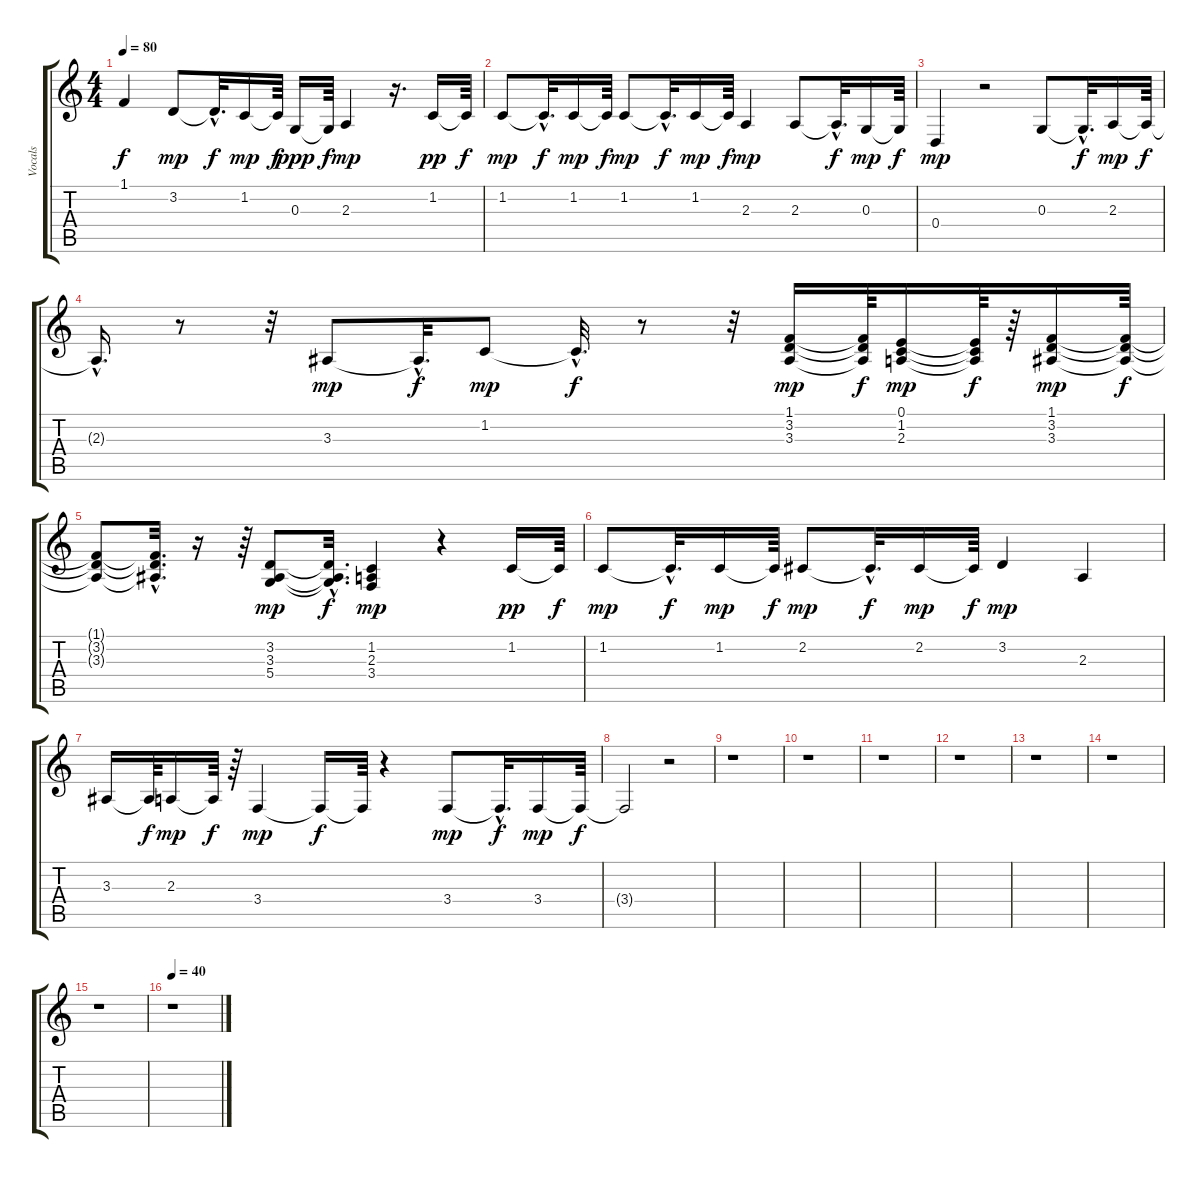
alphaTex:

\track ("Vocals" "Vocals") {instrument bassoon}
\staff {score tabs}
\tuning (E4 B3 G3 D3 A2 E2) {hide}
\ts (4 4)
\tempo 80
\clef g2
\ks c
1.1{t}.4{dy f} 3.2.8{dy mp} 3.2{hac t}.32{d dy f} 1.2.16{dy mp} 1.2{t}.64{dy f} 0.3.16{dy ppp} 0.3{t}.64{dy f} 2.3.4{dy mp} r.16{d} 1.2.16{dy pp} 1.2{t}.64{dy f} |
1.2.8{dy mp} 1.2{hac t}.32{d dy f} 1.2.16{dy mp} 1.2{t}.64{dy f} 1.2.8{dy mp} 1.2{hac t}.32{d dy f} 1.2.16{dy mp} 1.2{t}.64{dy f} 2.3.4{dy mp} 2.3.8 2.3{hac t}.32{d dy f} 0.3.16{dy mp} 0.3{t}.64{dy f} |
0.4.4{dy mp} r.2 0.3.8 0.3{hac t}.32{d dy f} 2.3.16{dy mp} 2.3{t}.64{dy f} |
2.3{hac t}.16{d} r.8 r.32 3.3.8{dy mp} 3.3{hac t}.32{d dy f} 1.2.8{dy mp} 1.2{hac t}.32{d dy f} r.8 r.32 (1.1 3.2 3.3).16{dy mp} (1.1{t} 3.2{t} 3.3{t}).64{dy f} (0.1 1.2 2.3).16{dy mp} (0.1{t} 1.2{t} 2.3{t}).64{dy f} r.64 (1.1 3.2 3.3).16{dy mp} (1.1{t} 3.2{t} 3.3{t}).64{dy f} |
(1.1{t} 3.2{t} 3.3{t}).8 (1.1{hac t} 3.2{hac t} 3.3{hac t}).32{d} r.16 r.64 (3.2 3.3 5.4).8{dy mp} (3.2{hac t} 3.3{hac t} 5.4{hac t}).32{d dy f} (1.2 2.3 3.4).4{dy mp} r.4 1.2.16{dy pp} 1.2{t}.64{dy f} |
1.2.8{dy mp} 1.2{hac t}.32{d dy f} 1.2.16{dy mp} 1.2{t}.64{dy f} 2.2.8{dy mp} 2.2{hac t}.32{d dy f} 2.2.16{dy mp} 2.2{t}.64{dy f} 3.2.4{dy mp} 2.3.4 |
3.3.16 3.3{t}.64{dy f} 2.3.16{dy mp} 2.3{t}.64{dy f} r.64 3.4.4{dy mp} 3.4{t}.16{dy f} 3.4{t}.64 r.4 3.4.8{dy mp} 3.4{hac t}.32{d dy f} 3.4.16{dy mp} 3.4{t}.64{dy f} |
3.4{t}.2 r.2 |
r.1 |
r.1 |
r.1 |
r.1 |
r.1 |
r.1 |
r.1 |
\tempo 40
r.1
